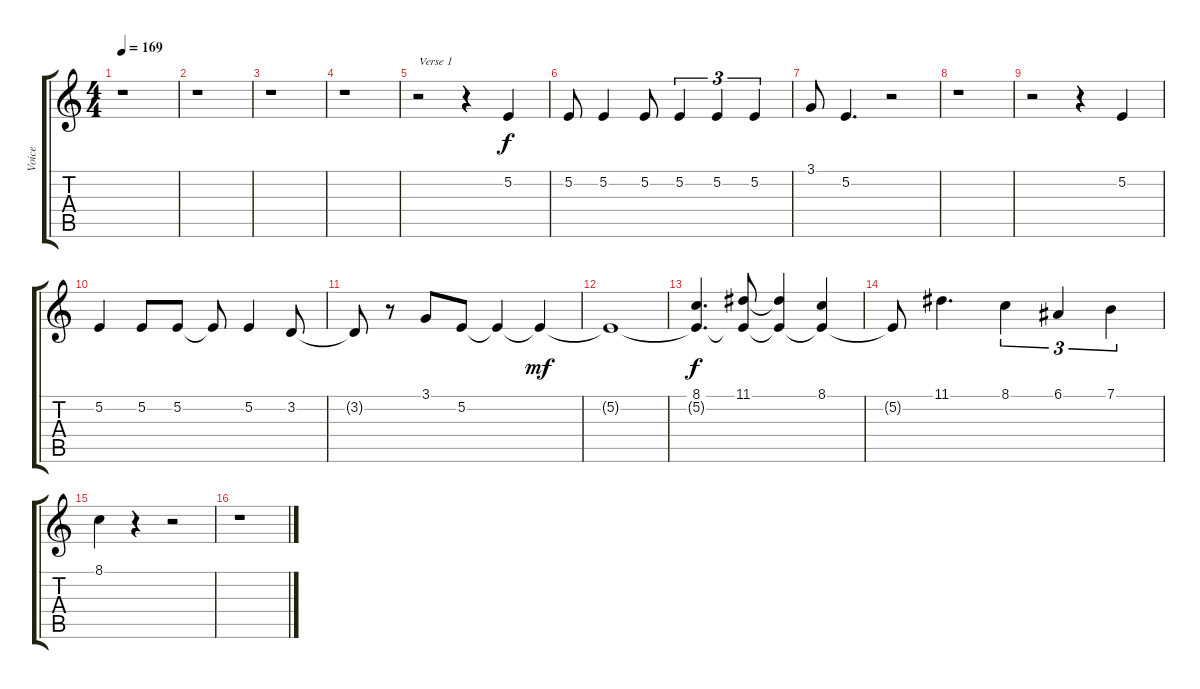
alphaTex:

\track ("Voice" "Voice") {instrument cello}
\staff {score tabs}
\tuning (E4 B3 G3 D3 A2 E2) {hide}
\ts (4 4)
\tempo 169
\clef g2
\ks c
r.1{dy f instrument cello} |
r.1 |
r.1 |
r.1 |
r.2{txt "Verse 1"} r.4 5.2.4 |
5.2.8 5.2.4 5.2.8 5.2.4{tu (3 2)} 5.2.4{tu (3 2)} 5.2.4{tu (3 2)} |
3.1.8 5.2.4{d} r.2 |
r.1 |
r.2 r.4 5.2.4 |
5.2.4 5.2.8 5.2.8 5.2{t}.8 5.2.4 3.2.8 |
3.2{t}.8 r.8 3.1.8 5.2.8 5.2{t}.4 5.2{t}.4{dy mf} |
5.2{t}.1 |
(8.1 5.2{t}).4{d dy f} (11.1 5.2{t}).8 (11.1{t} 5.2{t}).4 (8.1 5.2{t}).4 |
5.2{t}.8 11.1.4{d} 8.1.4{tu (3 2)} 6.1.4{tu (3 2)} 7.1.4{tu (3 2)} |
8.1.4 r.4 r.2 |
r.1
